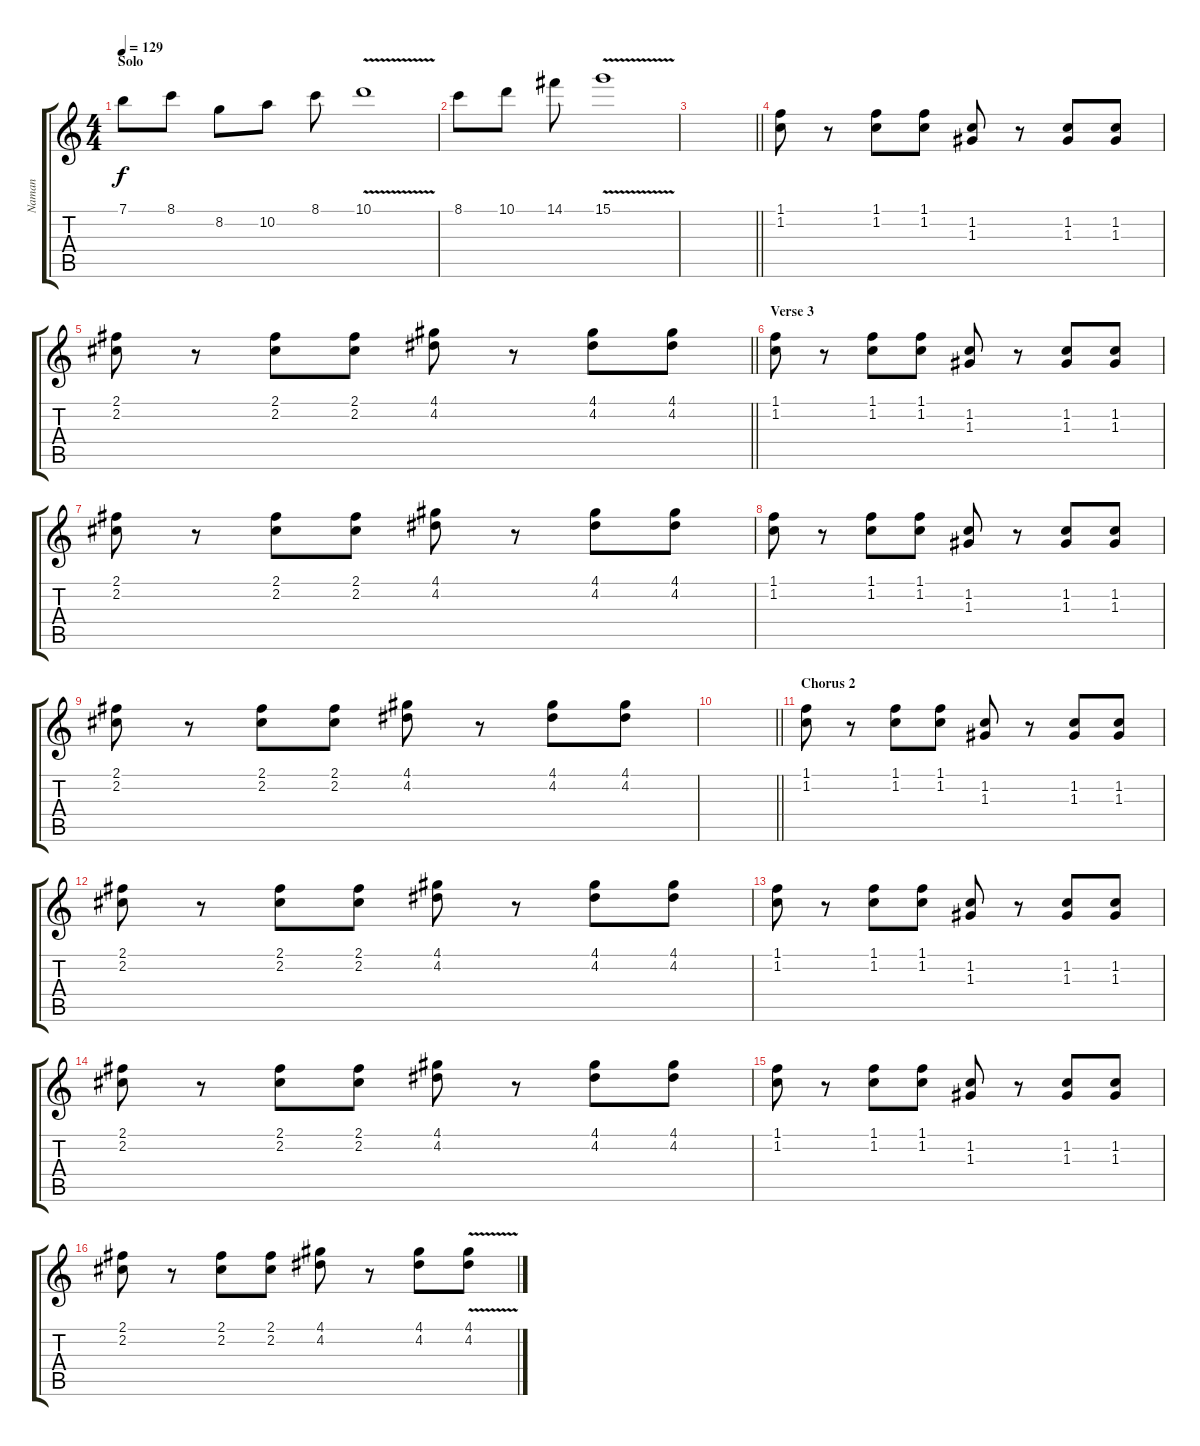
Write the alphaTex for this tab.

\track ("Naman" "Naman") {instrument overdrivenguitar}
\staff {score tabs}
\tuning (E4 B3 G3 D3 A2 E2) {hide}
\ts (4 4)
\section ("" "Solo")
\tempo 129
\clef g2
\ks c
7.1.8{dy f} 8.1.8 8.2.8 10.2.8 8.1.8 10.1{v}.1 |
8.1.8 10.1.8 14.1.8 15.1{v}.1 |
\barLineRight lightlight
|
(1.1 1.2).8 r.8 (1.1 1.2).8 (1.1 1.2).8 (1.2 1.3).8 r.8 (1.2 1.3).8 (1.2 1.3).8 |
\barLineRight lightlight
(2.1 2.2).8 r.8 (2.1 2.2).8 (2.1 2.2).8 (4.1 4.2).8 r.8 (4.1 4.2).8 (4.1 4.2).8 |
\section ("" "Verse 3")
(1.1 1.2).8 r.8 (1.1 1.2).8 (1.1 1.2).8 (1.2 1.3).8 r.8 (1.2 1.3).8 (1.2 1.3).8 |
(2.1 2.2).8 r.8 (2.1 2.2).8 (2.1 2.2).8 (4.1 4.2).8 r.8 (4.1 4.2).8 (4.1 4.2).8 |
(1.1 1.2).8 r.8 (1.1 1.2).8 (1.1 1.2).8 (1.2 1.3).8 r.8 (1.2 1.3).8 (1.2 1.3).8 |
(2.1 2.2).8 r.8 (2.1 2.2).8 (2.1 2.2).8 (4.1 4.2).8 r.8 (4.1 4.2).8 (4.1 4.2).8 |
\barLineRight lightlight
|
\section ("" "Chorus 2")
(1.1 1.2).8 r.8 (1.1 1.2).8 (1.1 1.2).8 (1.2 1.3).8 r.8 (1.2 1.3).8 (1.2 1.3).8 |
(2.1 2.2).8 r.8 (2.1 2.2).8 (2.1 2.2).8 (4.1 4.2).8 r.8 (4.1 4.2).8 (4.1 4.2).8 |
(1.1 1.2).8 r.8 (1.1 1.2).8 (1.1 1.2).8 (1.2 1.3).8 r.8 (1.2 1.3).8 (1.2 1.3).8 |
(2.1 2.2).8 r.8 (2.1 2.2).8 (2.1 2.2).8 (4.1 4.2).8 r.8 (4.1 4.2).8 (4.1 4.2).8 |
(1.1 1.2).8 r.8 (1.1 1.2).8 (1.1 1.2).8 (1.2 1.3).8 r.8 (1.2 1.3).8 (1.2 1.3).8 |
(2.1 2.2).8 r.8 (2.1 2.2).8 (2.1 2.2).8 (4.1 4.2).8 r.8 (4.1 4.2).8 (4.1 4.2{v}).8
